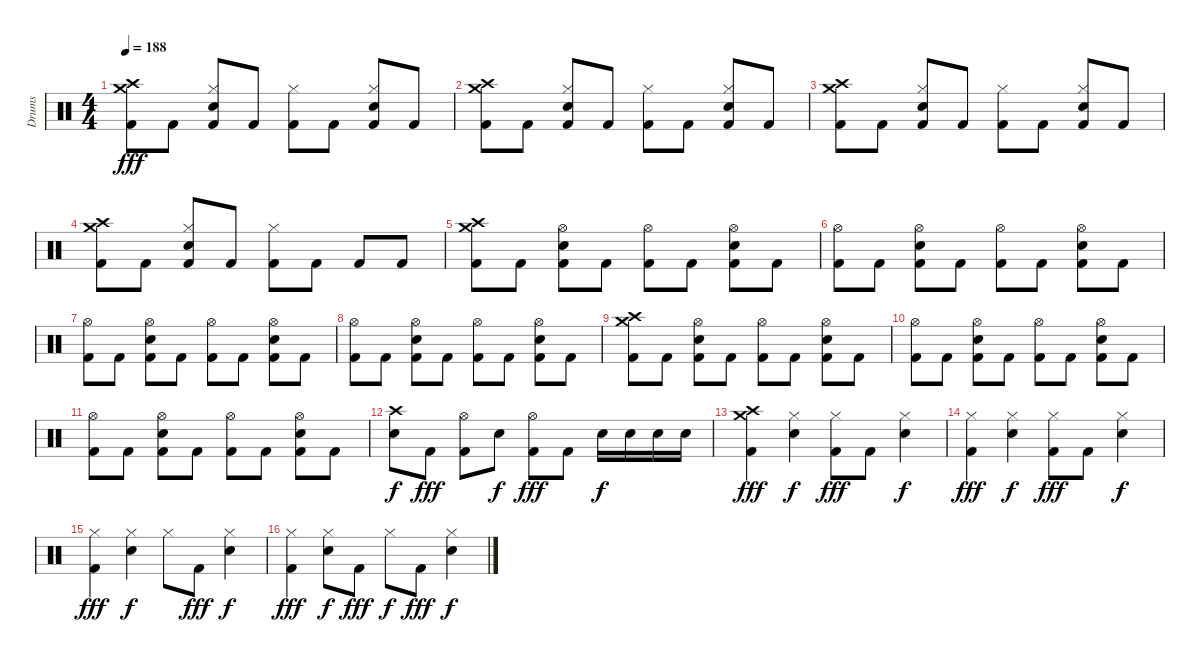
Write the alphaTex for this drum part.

\track ("Drums" "Drums") {instrument percussion}
\staff {score}
\articulation defaults
\ts (4 4)
\tempo 188
\clef neutral
\ks c
("Crash high (hit)" "Crash medium (hit)" "Kick (hit) 2").8{dy fff} "Kick (hit) 2".8 ("Hi-Hat (closed)" "Electric Snare (hit)" "Kick (hit) 2").8 "Kick (hit) 2".8 ("Hi-Hat (closed)" "Kick (hit) 2").8 "Kick (hit) 2".8 ("Hi-Hat (closed)" "Electric Snare (hit)" "Kick (hit) 2").8 "Kick (hit) 2".8 |
("Crash high (hit)" "Crash medium (hit)" "Kick (hit) 2").8 "Kick (hit) 2".8 ("Hi-Hat (closed)" "Electric Snare (hit)" "Kick (hit) 2").8 "Kick (hit) 2".8 ("Hi-Hat (closed)" "Kick (hit) 2").8 "Kick (hit) 2".8 ("Hi-Hat (closed)" "Electric Snare (hit)" "Kick (hit) 2").8 "Kick (hit) 2".8 |
("Crash high (hit)" "Crash medium (hit)" "Kick (hit) 2").8 "Kick (hit) 2".8 ("Hi-Hat (closed)" "Electric Snare (hit)" "Kick (hit) 2").8 "Kick (hit) 2".8 ("Hi-Hat (closed)" "Kick (hit) 2").8 "Kick (hit) 2".8 ("Hi-Hat (closed)" "Electric Snare (hit)" "Kick (hit) 2").8 "Kick (hit) 2".8 |
("Crash high (hit)" "Crash medium (hit)" "Kick (hit) 2").8 "Kick (hit) 2".8 ("Hi-Hat (closed)" "Electric Snare (hit)" "Kick (hit) 2").8 "Kick (hit) 2".8 ("Hi-Hat (closed)" "Kick (hit) 2").8 "Kick (hit) 2".8 "Kick (hit) 2".8 "Kick (hit) 2".8 |
("Crash high (hit)" "Crash medium (hit)" "Kick (hit) 2").8 "Kick (hit) 2".8 ("Hi-Hat (open)" "Electric Snare (hit)" "Kick (hit) 2").8 "Kick (hit) 2".8 ("Hi-Hat (open)" "Kick (hit) 2").8 "Kick (hit) 2".8 ("Hi-Hat (open)" "Electric Snare (hit)" "Kick (hit) 2").8 "Kick (hit) 2".8 |
("Hi-Hat (open)" "Kick (hit) 2").8 "Kick (hit) 2".8 ("Hi-Hat (open)" "Electric Snare (hit)" "Kick (hit) 2").8 "Kick (hit) 2".8 ("Hi-Hat (open)" "Kick (hit) 2").8 "Kick (hit) 2".8 ("Hi-Hat (open)" "Electric Snare (hit)" "Kick (hit) 2").8 "Kick (hit) 2".8 |
("Hi-Hat (open)" "Kick (hit) 2").8 "Kick (hit) 2".8 ("Hi-Hat (open)" "Electric Snare (hit)" "Kick (hit) 2").8 "Kick (hit) 2".8 ("Hi-Hat (open)" "Kick (hit) 2").8 "Kick (hit) 2".8 ("Hi-Hat (open)" "Electric Snare (hit)" "Kick (hit) 2").8 "Kick (hit) 2".8 |
("Hi-Hat (open)" "Kick (hit) 2").8 "Kick (hit) 2".8 ("Hi-Hat (open)" "Electric Snare (hit)" "Kick (hit) 2").8 "Kick (hit) 2".8 ("Hi-Hat (open)" "Kick (hit) 2").8 "Kick (hit) 2".8 ("Hi-Hat (open)" "Electric Snare (hit)" "Kick (hit) 2").8 "Kick (hit) 2".8 |
("Crash high (hit)" "Crash medium (hit)" "Kick (hit) 2").8 "Kick (hit) 2".8 ("Hi-Hat (open)" "Electric Snare (hit)" "Kick (hit) 2").8 "Kick (hit) 2".8 ("Hi-Hat (open)" "Kick (hit) 2").8 "Kick (hit) 2".8 ("Hi-Hat (open)" "Electric Snare (hit)" "Kick (hit) 2").8 "Kick (hit) 2".8 |
("Hi-Hat (open)" "Kick (hit) 2").8 "Kick (hit) 2".8 ("Hi-Hat (open)" "Electric Snare (hit)" "Kick (hit) 2").8 "Kick (hit) 2".8 ("Hi-Hat (open)" "Kick (hit) 2").8 "Kick (hit) 2".8 ("Hi-Hat (open)" "Electric Snare (hit)" "Kick (hit) 2").8 "Kick (hit) 2".8 |
("Hi-Hat (open)" "Kick (hit) 2").8 "Kick (hit) 2".8 ("Hi-Hat (open)" "Electric Snare (hit)" "Kick (hit) 2").8 "Kick (hit) 2".8 ("Hi-Hat (open)" "Kick (hit) 2").8 "Kick (hit) 2".8 ("Hi-Hat (open)" "Electric Snare (hit)" "Kick (hit) 2").8 "Kick (hit) 2".8 |
("Crash high (hit)" "Electric Snare (hit)").8{dy f} "Kick (hit) 2".8{dy fff} ("Hi-Hat (open)" "Kick (hit) 2").8 "Electric Snare (hit)".8{dy f} ("Hi-Hat (open)" "Kick (hit) 2").8{dy fff} "Kick (hit) 2".8 "Electric Snare (hit)".16{dy f} "Electric Snare (hit)".16 "Electric Snare (hit)".16 "Electric Snare (hit)".16 |
("Crash medium (hit)" "Crash high (hit)" "Kick (hit) 2").4{dy fff} ("Hi-Hat (closed)" "Electric Snare (hit)").4{dy f} ("Hi-Hat (closed)" "Kick (hit) 2").8{dy fff} "Kick (hit) 2".8 ("Hi-Hat (closed)" "Electric Snare (hit)").4{dy f} |
("Hi-Hat (closed)" "Kick (hit) 2").4{dy fff} ("Hi-Hat (closed)" "Electric Snare (hit)").4{dy f} ("Hi-Hat (closed)" "Kick (hit) 2").8{dy fff} "Kick (hit) 2".8 ("Hi-Hat (closed)" "Electric Snare (hit)").4{dy f} |
("Hi-Hat (closed)" "Kick (hit) 2").4{dy fff} ("Hi-Hat (closed)" "Electric Snare (hit)").4{dy f} "Hi-Hat (closed)".8 "Kick (hit) 2".8{dy fff} ("Hi-Hat (closed)" "Electric Snare (hit)").4{dy f} |
("Hi-Hat (closed)" "Kick (hit) 2").4{dy fff} ("Hi-Hat (closed)" "Electric Snare (hit)").8{dy f} "Kick (hit) 2".8{dy fff} "Hi-Hat (closed)".8{dy f} "Kick (hit) 2".8{dy fff} ("Hi-Hat (closed)" "Electric Snare (hit)").4{dy f}
